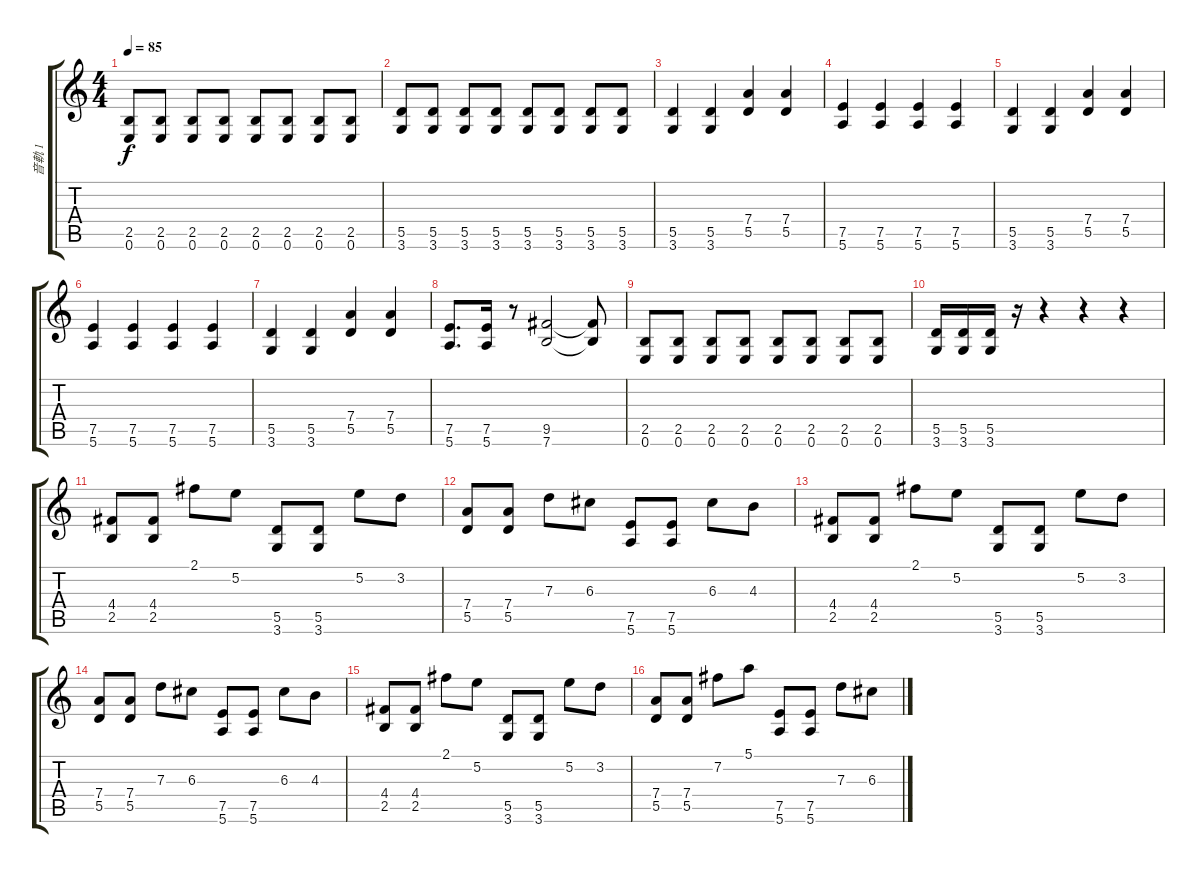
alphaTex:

\track ("音軌 1" "音軌 1") {instrument overdrivenguitar}
\staff {score tabs}
\tuning (E4 B3 G3 D3 A2 E2) {hide}
\ts (4 4)
\tempo 85
\clef g2
\ks c
(2.5 0.6).8{dy f} (2.5 0.6).8 (2.5 0.6).8 (2.5 0.6).8 (2.5 0.6).8 (2.5 0.6).8 (2.5 0.6).8 (2.5 0.6).8 |
(5.5 3.6).8 (5.5 3.6).8 (5.5 3.6).8 (5.5 3.6).8 (5.5 3.6).8 (5.5 3.6).8 (5.5 3.6).8 (5.5 3.6).8 |
(5.5 3.6).4 (5.5 3.6).4 (7.4 5.5).4 (7.4 5.5).4 |
(7.5 5.6).4 (7.5 5.6).4 (7.5 5.6).4 (7.5 5.6).4 |
(5.5 3.6).4 (5.5 3.6).4 (7.4 5.5).4 (7.4 5.5).4 |
(7.5 5.6).4 (7.5 5.6).4 (7.5 5.6).4 (7.5 5.6).4 |
(5.5 3.6).4 (5.5 3.6).4 (7.4 5.5).4 (7.4 5.5).4 |
(7.5 5.6).8{d} (7.5 5.6).16 r.8 (9.5 7.6).2 (9.5{t} 7.6{t}).8 |
(2.5 0.6).8 (2.5 0.6).8 (2.5 0.6).8 (2.5 0.6).8 (2.5 0.6).8 (2.5 0.6).8 (2.5 0.6).8 (2.5 0.6).8 |
(5.5 3.6).16 (5.5 3.6).16 (5.5 3.6).16 r.16 r.4 r.4 r.4 |
(4.4 2.5).8 (4.4 2.5).8 2.1.8 5.2.8 (5.5 3.6).8 (5.5 3.6).8 5.2.8 3.2.8 |
(7.4 5.5).8 (7.4 5.5).8 7.3.8 6.3.8 (7.5 5.6).8 (7.5 5.6).8 6.3.8 4.3.8 |
(4.4 2.5).8 (4.4 2.5).8 2.1.8 5.2.8 (5.5 3.6).8 (5.5 3.6).8 5.2.8 3.2.8 |
(7.4 5.5).8 (7.4 5.5).8 7.3.8 6.3.8 (7.5 5.6).8 (7.5 5.6).8 6.3.8 4.3.8 |
(4.4 2.5).8 (4.4 2.5).8 2.1.8 5.2.8 (5.5 3.6).8 (5.5 3.6).8 5.2.8 3.2.8 |
(7.4 5.5).8 (7.4 5.5).8 7.2.8 5.1.8 (7.5 5.6).8 (7.5 5.6).8 7.3.8 6.3.8
